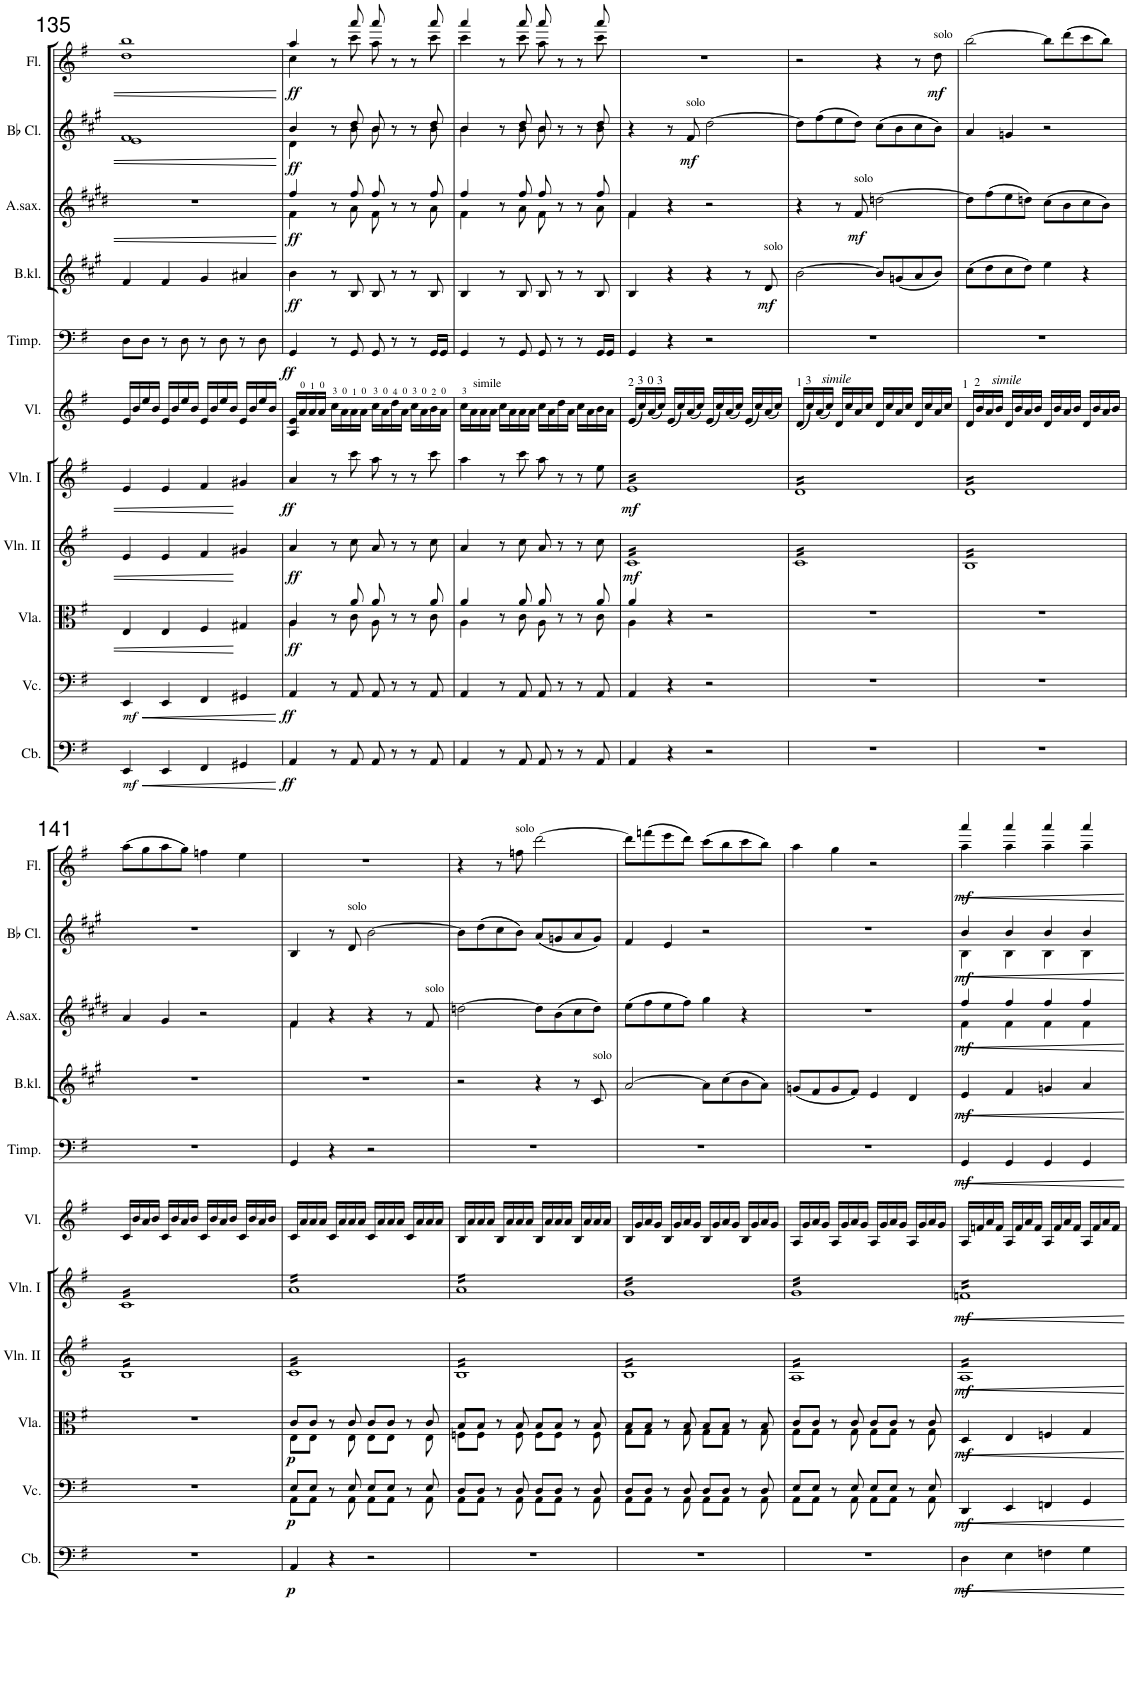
**kern	**dynam	**kern	**dynam	**kern	**dynam	**kern	**dynam	**kern	**dynam	**kern	**kern	**dynam	**kern	**dynam	**kern	**dynam	**kern	**dynam	**kern	**dynam
*part11	*part11	*part10	*part10	*part9	*part9	*part8	*part8	*part7	*part7	*part6	*part5	*part5	*part4	*part4	*part3	*part3	*part2	*part2	*part1	*part1
*staff11	*staff11	*staff10	*staff10	*staff9	*staff9	*staff8	*staff8	*staff7	*staff7	*staff6	*staff5	*staff5	*staff4	*staff4	*staff3	*staff3	*staff2	*staff2	*staff1	*staff1
*I"Contrabasses	*	*I"Violoncellos	*	*I"Violas	*	*I"Violins II	*	*I"Violins I	*	*I"Violine	*I"Timpani	*	*I"Bassklarinette	*	*I"Altsaxophon	*	*I"Clarinets in Bb	*	*I"Flutes	*
*I'Cb.	*	*I'Vc.	*	*I'Vla.	*	*I'Vln. II	*	*I'Vln. I	*	*I'Vl.	*I'Timp.	*	*I'B.kl.	*	*I'A.sax.	*	*	*	*I'Fl.	*
!!LO:PB:g=z
*clefF4	*	*clefF4	*	*clefC3	*	*clefG2	*	*clefG2	*	*clefG2	*clefF4	*	*clefG2	*	*clefG2	*	*clefG2	*	*clefG2	*
*Trd7c12	*	*	*	*	*	*	*	*	*	*	*	*	*Trd8c14	*	*Trd5c9	*	*Trd1c2	*	*	*
*k[f#]	*	*k[f#]	*	*k[f#]	*	*k[f#]	*	*k[f#]	*	*k[f#]	*k[f#]	*	*k[f#c#g#]	*	*k[f#c#g#d#]	*	*k[f#c#g#]	*	*k[f#]	*
*M4/4	*	*M4/4	*	*M4/4	*	*M4/4	*	*M4/4	*	*M4/4	*M4/4	*	*M4/4	*	*M4/4	*	*M4/4	*	*M4/4	*
*met(c)	*	*met(c)	*	*met(c)	*	*met(c)	*	*met(c)	*	*met(c)	*met(c)	*	*met(c)	*	*met(c)	*	*met(c)	*	*met(c)	*
=135	=135	=135	=135	=135	=135	=135	=135	=135	=135	=135	=135	=135	=135	=135	=135	=135	=135	=135	=135	=135
!	!LO:HP:b	!	!LO:HP:b	!	!	!	!	!	!	!	!	!	!	!	!	!	!	!	!	!
*	*	*	*	*	*	*	*	*	*	*	*	*	*	*	*	*	*^	*	*^	*
!	!LO:DY:n=1:b	!	!LO:DY:n=1:b	!	!	!	!	!	!	!	!	!	!	!	!	!	!	!	!	!	!	!
4EE/	< mf	4EE/	< mf	4E/	.	4e/	.	4e/	.	16e/LL	8D\L	.	4f#/	.	1r	.	1e	1f#	.	1bb	1dd	.
.	.	.	.	.	.	.	.	.	.	16b/	.	.	.	.	.	.	.	.	.	.	.	.
.	.	.	.	.	.	.	.	.	.	16ee/	8D\J	.	.	.	.	.	.	.	.	.	.	.
.	.	.	.	.	.	.	.	.	.	16b/JJ	.	.	.	.	.	.	.	.	.	.	.	.
4EE/	.	4EE/	.	4E/	.	4e/	.	4e/	.	16e/LL	8r	.	4f#/	.	.	.	.	.	.	.	.	.
.	.	.	.	.	.	.	.	.	.	16b/	.	.	.	.	.	.	.	.	.	.	.	.
.	.	.	.	.	.	.	.	.	.	16ee/	8D\	.	.	.	.	.	.	.	.	.	.	.
.	.	.	.	.	.	.	.	.	.	16b/JJ	.	.	.	.	.	.	.	.	.	.	.	.
4FF#/	.	4FF#/	.	4F#/	.	4f#/	.	4f#/	.	16e/LL	8r	.	4g#/	.	.	.	.	.	.	.	.	.
.	.	.	.	.	.	.	.	.	.	16b/	.	.	.	.	.	.	.	.	.	.	.	.
.	.	.	.	.	.	.	.	.	.	16ee/	8D\	.	.	.	.	.	.	.	.	.	.	.
.	.	.	.	.	.	.	.	.	.	16b/JJ	.	.	.	.	.	.	.	.	.	.	.	.
4GG#X/	.	4GG#X/	.	4G#X/	.	4g#X/	.	4g#X/	.	16e/LL	8r	.	4a#X/	.	.	.	.	.	.	.	.	.
.	.	.	.	.	.	.	.	.	.	16b/	.	.	.	.	.	.	.	.	.	.	.	.
.	.	.	.	.	.	.	.	.	.	16ee/	8D\	.	.	.	.	.	.	.	.	.	.	.
.	.	.	.	.	.	.	.	.	.	16b/JJ	.	.	.	.	.	.	.	.	.	.	.	.
*	*	*	*	*	*	*	*	*	*	*	*	*	*	*	*	*	*v	*v	*	*	*	*
*	*	*	*	*	*	*	*	*	*	*	*	*	*	*	*	*	*	*	*v	*v	*
.	[	.	[	.	.	.	.	.	.	.	.	.	.	.	.	.	.	.	.	.
=136	=136	=136	=136	=136	=136	=136	=136	=136	=136	=136	=136	=136	=136	=136	=136	=136	=136	=136	=136	=136
*	*	*	*	*^	*	*	*	*	*	*	*	*	*	*	*^	*	*^	*	*^	*
!	!LO:DY:b	!	!LO:DY:b	!	!	!LO:DY:b	!	!LO:DY:b	!	!LO:DY:b	!	!	!LO:DY:b	!	!LO:DY:b	!	!	!LO:DY:b	!	!	!LO:DY:b	!	!	!LO:DY:b
4AA/	ff	4AA/	ff	4A/	4A\	ff	4a/	ff	4a/	ff	16A/ 16e/LL	4GG/	ff	4b\	ff	4ff#/	4f#\	ff	4b/	4d\	ff	4aa/	4cc\	ff
.	.	.	.	.	.	.	.	.	.	.	16a/	.	.	.	.	.	.	.	.	.	.	.	.	.
.	.	.	.	.	.	.	.	.	.	.	16a/	.	.	.	.	.	.	.	.	.	.	.	.	.
.	.	.	.	.	.	.	.	.	.	.	16a/JJ	.	.	.	.	.	.	.	.	.	.	.	.	.
8r	.	8r	.	8r	8ryy	.	8r	.	8r	.	16cc\LL	8r	.	8r	.	8r	8ryy	.	8r	8ryy	.	8r	8ryy	.
.	.	.	.	.	.	.	.	.	.	.	16a\	.	.	.	.	.	.	.	.	.	.	.	.	.
8AA/	.	8AA/	.	8a/	8c\	.	8cc\	.	8ccc\	.	16a\	8GG/	.	8B/	.	8ff#/	8a\	.	8dd/	8b\	.	8aaa/	8ccc\	.
.	.	.	.	.	.	.	.	.	.	.	16a\JJ	.	.	.	.	.	.	.	.	.	.	.	.	.
8AA/	.	8AA/	.	8a/	8A\	.	8a/	.	8aa\	.	16cc\LL	8GG/	.	8B/	.	8ff#/	8f#\	.	8b/	8b\	.	8aaa/	8aa\	.
.	.	.	.	.	.	.	.	.	.	.	16a\	.	.	.	.	.	.	.	.	.	.	.	.	.
8r	.	8r	.	8r	4ryy	.	8r	.	8r	.	16dd\	8r	.	8r	.	8r	4ryy	.	8r	4ryy	.	8r	4ryy	.
.	.	.	.	.	.	.	.	.	.	.	16a\JJ	.	.	.	.	.	.	.	.	.	.	.	.	.
8r	.	8r	.	8r	.	.	8r	.	8r	.	16cc\LL	8r	.	8r	.	8r	.	.	8r	.	.	8r	.	.
.	.	.	.	.	.	.	.	.	.	.	16a\	.	.	.	.	.	.	.	.	.	.	.	.	.
8AA/	.	8AA/	.	8a/	8c\	.	8cc\	.	8ccc\	.	16b\	16GG/LL	.	8B/	.	8ff#/	8a\	.	8dd/	8b\	.	8aaa/	8ccc\	.
.	.	.	.	.	.	.	.	.	.	.	16a\JJ	16GG/JJ	.	.	.	.	.	.	.	.	.	.	.	.
=137	=137	=137	=137	=137	=137	=137	=137	=137	=137	=137	=137	=137	=137	=137	=137	=137	=137	=137	=137	=137	=137	=137	=137	=137
4AA/	.	4AA/	.	4a/	4A\	.	4a/	.	4aa\	.	16cc\LL	4GG/	.	4B/	.	4ff#/	4f#\	.	4b/	4b\	.	4aaa/	4ccc\	.
!	!	!	!	!	!	!	!	!	!	!	!LO:TX:a:t=simile	!	!	!	!	!	!	!	!	!	!	!	!	!
.	.	.	.	.	.	.	.	.	.	.	16a\	.	.	.	.	.	.	.	.	.	.	.	.	.
.	.	.	.	.	.	.	.	.	.	.	16a\	.	.	.	.	.	.	.	.	.	.	.	.	.
.	.	.	.	.	.	.	.	.	.	.	16a\JJ	.	.	.	.	.	.	.	.	.	.	.	.	.
8r	.	8r	.	8r	8ryy	.	8r	.	8r	.	16cc\LL	8r	.	8r	.	8r	8ryy	.	8r	8ryy	.	8r	8ryy	.
.	.	.	.	.	.	.	.	.	.	.	16a\	.	.	.	.	.	.	.	.	.	.	.	.	.
8AA/	.	8AA/	.	8a/	8c\	.	8cc\	.	8ccc\	.	16a\	8GG/	.	8B/	.	8ff#/	8a\	.	8dd/	8b\	.	8aaa/	8ccc\	.
.	.	.	.	.	.	.	.	.	.	.	16a\JJ	.	.	.	.	.	.	.	.	.	.	.	.	.
8AA/	.	8AA/	.	8a/	8A\	.	8a/	.	8aa\	.	16cc\LL	8GG/	.	8B/	.	8ff#/	8f#\	.	8b/	8b\	.	8aaa/	8aa\	.
.	.	.	.	.	.	.	.	.	.	.	16a\	.	.	.	.	.	.	.	.	.	.	.	.	.
8r	.	8r	.	8r	4ryy	.	8r	.	8r	.	16dd\	8r	.	8r	.	8r	4ryy	.	8r	4ryy	.	8r	4ryy	.
.	.	.	.	.	.	.	.	.	.	.	16a\JJ	.	.	.	.	.	.	.	.	.	.	.	.	.
8r	.	8r	.	8r	.	.	8r	.	8r	.	16cc\LL	8r	.	8r	.	8r	.	.	8r	.	.	8r	.	.
.	.	.	.	.	.	.	.	.	.	.	16a\	.	.	.	.	.	.	.	.	.	.	.	.	.
8AA/	.	8AA/	.	8a/	8c\	.	8cc\	.	8ee\	.	16b\	16GG/LL	.	8B/	.	8ff#/	8a\	.	8dd/	8b\	.	8aaa/	8ccc\	.
.	.	.	.	.	.	.	.	.	.	.	16a\JJ	16GG/JJ	.	.	.	.	.	.	.	.	.	.	.	.
*	*	*	*	*	*	*	*	*	*	*	*	*	*	*	*	*	*	*	*v	*v	*	*	*	*
*	*	*	*	*	*	*	*	*	*	*	*	*	*	*	*	*	*	*	*	*	*v	*v	*
=138	=138	=138	=138	=138	=138	=138	=138	=138	=138	=138	=138	=138	=138	=138	=138	=138	=138	=138	=138	=138	=138	=138
!	!	!	!	!	!	!	!	!	!	!	!LO:TX:a:t=2	!	!	!	!	!	!	!	!	!	!	!
!	!	!	!	!	!	!	!	!LO:DY:b	!	!LO:DY:b	!	!	!	!	!	!	!	!	!	!	!	!
*	*	*	*	*	*	*	*tremolo	*	*	*	*	*	*	*	*	*	*	*	*	*	*	*
*	*	*	*	*	*	*	*	*	*tremolo	*	*	*	*	*	*	*	*	*	*	*	*	*
4AA/	.	4AA/	.	4a/	4A\	.	16cLL	mf	16eLL	mf	(16e/LL	4GG/	.	4B/	.	4f#/	4f#\	.	4r	.	1r	.
!	!	!	!	!	!	!	!	!	!	!	!LO:TX:a:t=3	!	!	!	!	!	!	!	!	!	!	!
.	.	.	.	.	.	.	16c	.	16e	.	16cc/)	.	.	.	.	.	.	.	.	.	.	.
!	!	!	!	!	!	!	!	!	!	!	!LO:TX:a:t=0	!	!	!	!	!	!	!	!	!	!	!
.	.	.	.	.	.	.	16c	.	16e	.	(16a/	.	.	.	.	.	.	.	.	.	.	.
!	!	!	!	!	!	!	!	!	!	!	!LO:TX:a:t=3	!	!	!	!	!	!	!	!	!	!	!
.	.	.	.	.	.	.	16c	.	16e	.	16cc/JJ)	.	.	.	.	.	.	.	.	.	.	.
4r	.	4r	.	4r	4ryy	.	16c	.	16e	.	(16e/LL	4r	.	4r	.	4r	2.ryy	.	8r	.	.	.
.	.	.	.	.	.	.	16c	.	16e	.	16cc/)	.	.	.	.	.	.	.	.	.	.	.
!	!	!	!	!	!	!	!	!	!	!	!	!	!	!	!	!	!	!	!LO:TX:a:t=solo	!	!	!
!	!	!	!	!	!	!	!	!	!	!	!	!	!	!	!	!	!	!	!	!LO:DY:b	!	!
.	.	.	.	.	.	.	16c	.	16e	.	(16a/	.	.	.	.	.	.	.	8f#/	mf	.	.
.	.	.	.	.	.	.	16c	.	16e	.	16cc/JJ)	.	.	.	.	.	.	.	.	.	.	.
2r	.	2r	.	2r	4ryy	.	16c	.	16e	.	(16e/LL	2r	.	4r	.	2r	.	.	[2dd\	.	.	.
.	.	.	.	.	.	.	16c	.	16e	.	16cc/)	.	.	.	.	.	.	.	.	.	.	.
.	.	.	.	.	.	.	16c	.	16e	.	(16a/	.	.	.	.	.	.	.	.	.	.	.
.	.	.	.	.	.	.	16c	.	16e	.	16cc/JJ)	.	.	.	.	.	.	.	.	.	.	.
.	.	.	.	.	4ryy	.	16c	.	16e	.	(16e/LL	.	.	8r	.	.	.	.	.	.	.	.
.	.	.	.	.	.	.	16c	.	16e	.	16cc/)	.	.	.	.	.	.	.	.	.	.	.
!	!	!	!	!	!	!	!	!	!	!	!	!	!	!LO:TX:a:t=solo	!	!	!	!	!	!	!	!
!	!	!	!	!	!	!	!	!	!	!	!	!	!	!	!LO:DY:b	!	!	!	!	!	!	!
.	.	.	.	.	.	.	16c	.	16e	.	(16a/	.	.	8d/	mf	.	.	.	.	.	.	.
.	.	.	.	.	.	.	16cJJ	.	16eJJ	.	16cc/JJ)	.	.	.	.	.	.	.	.	.	.	.
*	*	*	*	*v	*v	*	*	*	*	*	*	*	*	*	*	*v	*v	*	*	*	*	*
=139	=139	=139	=139	=139	=139	=139	=139	=139	=139	=139	=139	=139	=139	=139	=139	=139	=139	=139	=139	=139
!	!	!	!	!	!	!	!	!	!	!LO:TX:a:t=1	!	!	!	!	!	!	!	!	!	!
!	!	!	!	!	!	!	!	!	!	!LO:TX:a:i:t=simile	!	!	!	!	!	!	!	!	!	!
1r	.	1r	.	1r	.	16cLL	.	16dLL	.	(16d/LL	1r	.	[2b\	.	4r	.	8dd\L]	.	2r	.
!	!	!	!	!	!	!	!	!	!	!LO:TX:a:t=3	!	!	!	!	!	!	!	!	!	!
.	.	.	.	.	.	16c	.	16d	.	16cc/)	.	.	.	.	.	.	.	.	.	.
.	.	.	.	.	.	16c	.	16d	.	(16a/	.	.	.	.	.	.	(8ff#\	.	.	.
.	.	.	.	.	.	16c	.	16d	.	16cc/JJ)	.	.	.	.	.	.	.	.	.	.
.	.	.	.	.	.	16c	.	16d	.	16d/LL	.	.	.	.	8r	.	8ee\	.	.	.
.	.	.	.	.	.	16c	.	16d	.	16cc/	.	.	.	.	.	.	.	.	.	.
!	!	!	!	!	!	!	!	!	!	!	!	!	!	!	!LO:TX:a:t=solo	!	!	!	!	!
!	!	!	!	!	!	!	!	!	!	!	!	!	!	!	!	!LO:DY:b	!	!	!	!
.	.	.	.	.	.	16c	.	16d	.	16a/	.	.	.	.	8f#/	mf	8dd\J)	.	.	.
.	.	.	.	.	.	16c	.	16d	.	16cc/JJ	.	.	.	.	.	.	.	.	.	.
.	.	.	.	.	.	16c	.	16d	.	16d/LL	.	.	8b/L]	.	[2ddn\	.	(8cc#\L	.	4r	.
.	.	.	.	.	.	16c	.	16d	.	16cc/	.	.	.	.	.	.	.	.	.	.
.	.	.	.	.	.	16c	.	16d	.	16a/	.	.	(8gn/	.	.	.	8b\	.	.	.
.	.	.	.	.	.	16c	.	16d	.	16cc/JJ	.	.	.	.	.	.	.	.	.	.
.	.	.	.	.	.	16c	.	16d	.	16d/LL	.	.	8a/	.	.	.	8cc#\	.	8r	.
.	.	.	.	.	.	16c	.	16d	.	16cc/	.	.	.	.	.	.	.	.	.	.
!	!	!	!	!	!	!	!	!	!	!	!	!	!	!	!	!	!	!	!LO:TX:a:t=solo	!
!	!	!	!	!	!	!	!	!	!	!	!	!	!	!	!	!	!	!	!	!LO:DY:b
.	.	.	.	.	.	16c	.	16d	.	16a/	.	.	8b/J)	.	.	.	8b\J)	.	8dd\	mf
.	.	.	.	.	.	16cJJ	.	16dJJ	.	16cc/JJ	.	.	.	.	.	.	.	.	.	.
=140	=140	=140	=140	=140	=140	=140	=140	=140	=140	=140	=140	=140	=140	=140	=140	=140	=140	=140	=140	=140
!	!	!	!	!	!	!	!	!	!	!LO:TX:a:t=1	!	!	!	!	!	!	!	!	!	!
1r	.	1r	.	1r	.	16BLL	.	16dLL	.	16d/LL	1r	.	(8cc#\L	.	8dd\L]	.	4a/	.	[2bb\	.
!	!	!	!	!	!	!	!	!	!	!LO:TX:a:t=2	!	!	!	!	!	!	!	!	!	!
.	.	.	.	.	.	16B	.	16d	.	16b/	.	.	.	.	.	.	.	.	.	.
!	!	!	!	!	!	!	!	!	!	!LO:TX:a:i:t=simile	!	!	!	!	!	!	!	!	!	!
.	.	.	.	.	.	16B	.	16d	.	16a/	.	.	8dd\	.	(8ff#\	.	.	.	.	.
.	.	.	.	.	.	16B	.	16d	.	16b/JJ	.	.	.	.	.	.	.	.	.	.
.	.	.	.	.	.	16B	.	16d	.	16d/LL	.	.	8cc#\	.	8ee\	.	4gn/	.	.	.
.	.	.	.	.	.	16B	.	16d	.	16b/	.	.	.	.	.	.	.	.	.	.
.	.	.	.	.	.	16B	.	16d	.	16a/	.	.	8dd\J)	.	8ddn\J)	.	.	.	.	.
.	.	.	.	.	.	16B	.	16d	.	16b/JJ	.	.	.	.	.	.	.	.	.	.
.	.	.	.	.	.	16B	.	16d	.	16d/LL	.	.	4ee\	.	(8cc#\L	.	2r	.	8bb\L]	.
.	.	.	.	.	.	16B	.	16d	.	16b/	.	.	.	.	.	.	.	.	.	.
.	.	.	.	.	.	16B	.	16d	.	16a/	.	.	.	.	8b\	.	.	.	(8ddd\	.
.	.	.	.	.	.	16B	.	16d	.	16b/JJ	.	.	.	.	.	.	.	.	.	.
.	.	.	.	.	.	16B	.	16d	.	16d/LL	.	.	4r	.	8cc#\	.	.	.	8ccc\	.
.	.	.	.	.	.	16B	.	16d	.	16b/	.	.	.	.	.	.	.	.	.	.
.	.	.	.	.	.	16B	.	16d	.	16a/	.	.	.	.	8b\J)	.	.	.	8bb\J)	.
.	.	.	.	.	.	16BJJ	.	16dJJ	.	16b/JJ	.	.	.	.	.	.	.	.	.	.
!!LO:LB:g=z
=141	=141	=141	=141	=141	=141	=141	=141	=141	=141	=141	=141	=141	=141	=141	=141	=141	=141	=141	=141	=141
1r	.	1r	.	1r	.	16BLL	.	16cLL	.	16c/LL	1r	.	1r	.	4a/	.	1r	.	(8aa\L	.
.	.	.	.	.	.	16B	.	16c	.	16b/	.	.	.	.	.	.	.	.	.	.
.	.	.	.	.	.	16B	.	16c	.	16a/	.	.	.	.	.	.	.	.	8gg\	.
.	.	.	.	.	.	16B	.	16c	.	16b/JJ	.	.	.	.	.	.	.	.	.	.
.	.	.	.	.	.	16B	.	16c	.	16c/LL	.	.	.	.	4g#/	.	.	.	8aa\	.
.	.	.	.	.	.	16B	.	16c	.	16b/	.	.	.	.	.	.	.	.	.	.
.	.	.	.	.	.	16B	.	16c	.	16a/	.	.	.	.	.	.	.	.	8gg\J)	.
.	.	.	.	.	.	16B	.	16c	.	16b/JJ	.	.	.	.	.	.	.	.	.	.
.	.	.	.	.	.	16B	.	16c	.	16c/LL	.	.	.	.	2r	.	.	.	4ffn\	.
.	.	.	.	.	.	16B	.	16c	.	16b/	.	.	.	.	.	.	.	.	.	.
.	.	.	.	.	.	16B	.	16c	.	16a/	.	.	.	.	.	.	.	.	.	.
.	.	.	.	.	.	16B	.	16c	.	16b/JJ	.	.	.	.	.	.	.	.	.	.
.	.	.	.	.	.	16B	.	16c	.	16c/LL	.	.	.	.	.	.	.	.	4ee\	.
.	.	.	.	.	.	16B	.	16c	.	16b/	.	.	.	.	.	.	.	.	.	.
.	.	.	.	.	.	16B	.	16c	.	16a/	.	.	.	.	.	.	.	.	.	.
.	.	.	.	.	.	16BJJ	.	16cJJ	.	16b/JJ	.	.	.	.	.	.	.	.	.	.
=142	=142	=142	=142	=142	=142	=142	=142	=142	=142	=142	=142	=142	=142	=142	=142	=142	=142	=142	=142	=142
*	*	*^	*	*^	*	*	*	*	*	*	*	*	*	*	*^	*	*	*	*	*
!	!LO:DY:b	!	!	!LO:DY:b	!	!	!LO:DY:b	!	!	!	!	!	!	!	!	!	!	!	!	!	!	!	!
4AA/	p	8E/L	8AA\L	p	8c/L	8E\L	p	16cLL	.	16aLL	.	16c/LL	4GG/	.	1r	.	4f#/	4f#\	.	4B/	.	1r	.
.	.	.	.	.	.	.	.	16c	.	16a	.	16a/	.	.	.	.	.	.	.	.	.	.	.
.	.	8E/J	8AA\J	.	8c/J	8E\J	.	16c	.	16a	.	16a/	.	.	.	.	.	.	.	.	.	.	.
.	.	.	.	.	.	.	.	16c	.	16a	.	16a/JJ	.	.	.	.	.	.	.	.	.	.	.
4r	.	8r	8ryy	.	8r	8ryy	.	16c	.	16a	.	16c/LL	4r	.	.	.	4r	2.ryy	.	8r	.	.	.
.	.	.	.	.	.	.	.	16c	.	16a	.	16a/	.	.	.	.	.	.	.	.	.	.	.
!	!	!	!	!	!	!	!	!	!	!	!	!	!	!	!	!	!	!	!	!LO:TX:a:t=solo	!	!	!
.	.	8E/	8AA\	.	8c/	8E\	.	16c	.	16a	.	16a/	.	.	.	.	.	.	.	8d/	.	.	.
.	.	.	.	.	.	.	.	16c	.	16a	.	16a/JJ	.	.	.	.	.	.	.	.	.	.	.
2r	.	8E/L	8AA\L	.	8c/L	8E\L	.	16c	.	16a	.	16c/LL	2r	.	.	.	4r	.	.	[2b\	.	.	.
.	.	.	.	.	.	.	.	16c	.	16a	.	16a/	.	.	.	.	.	.	.	.	.	.	.
.	.	8E/J	8AA\J	.	8c/J	8E\J	.	16c	.	16a	.	16a/	.	.	.	.	.	.	.	.	.	.	.
.	.	.	.	.	.	.	.	16c	.	16a	.	16a/JJ	.	.	.	.	.	.	.	.	.	.	.
.	.	8r	8ryy	.	8r	8ryy	.	16c	.	16a	.	16c/LL	.	.	.	.	8r	.	.	.	.	.	.
.	.	.	.	.	.	.	.	16c	.	16a	.	16a/	.	.	.	.	.	.	.	.	.	.	.
!	!	!	!	!	!	!	!	!	!	!	!	!	!	!	!	!	!LO:TX:a:t=solo	!	!	!	!	!	!
.	.	8E/	8AA\	.	8c/	8E\	.	16c	.	16a	.	16a/	.	.	.	.	8f#/	.	.	.	.	.	.
.	.	.	.	.	.	.	.	16cJJ	.	16aJJ	.	16a/JJ	.	.	.	.	.	.	.	.	.	.	.
*	*	*	*	*	*	*	*	*	*	*	*	*	*	*	*	*	*v	*v	*	*	*	*	*
=143	=143	=143	=143	=143	=143	=143	=143	=143	=143	=143	=143	=143	=143	=143	=143	=143	=143	=143	=143	=143	=143	=143
1r	.	8D/L	8AA\L	.	8B/L	8Fn\L	.	16BLL	.	16aLL	.	16B/LL	1r	.	2r	.	[2ddn\	.	8b\L]	.	4r	.
.	.	.	.	.	.	.	.	16B	.	16a	.	16a/	.	.	.	.	.	.	.	.	.	.
.	.	8D/J	8AA\J	.	8B/J	8F\J	.	16B	.	16a	.	16a/	.	.	.	.	.	.	(8dd\	.	.	.
.	.	.	.	.	.	.	.	16B	.	16a	.	16a/JJ	.	.	.	.	.	.	.	.	.	.
.	.	8r	8ryy	.	8r	8ryy	.	16B	.	16a	.	16B/LL	.	.	.	.	.	.	8cc#\	.	8r	.
.	.	.	.	.	.	.	.	16B	.	16a	.	16a/	.	.	.	.	.	.	.	.	.	.
!	!	!	!	!	!	!	!	!	!	!	!	!	!	!	!	!	!	!	!	!	!LO:TX:a:t=solo	!
.	.	8D/	8AA\	.	8B/	8F\	.	16B	.	16a	.	16a/	.	.	.	.	.	.	8b\J)	.	8ffn\	.
.	.	.	.	.	.	.	.	16B	.	16a	.	16a/JJ	.	.	.	.	.	.	.	.	.	.
.	.	8D/L	8AA\L	.	8B/L	8F\L	.	16B	.	16a	.	16B/LL	.	.	4r	.	8dd\L]	.	(8a/L	.	[2ddd\	.
.	.	.	.	.	.	.	.	16B	.	16a	.	16a/	.	.	.	.	.	.	.	.	.	.
.	.	8D/J	8AA\J	.	8B/J	8F\J	.	16B	.	16a	.	16a/	.	.	.	.	(8b\	.	8gn/	.	.	.
.	.	.	.	.	.	.	.	16B	.	16a	.	16a/JJ	.	.	.	.	.	.	.	.	.	.
.	.	8r	8ryy	.	8r	8ryy	.	16B	.	16a	.	16B/LL	.	.	8r	.	8cc#\	.	8a/	.	.	.
.	.	.	.	.	.	.	.	16B	.	16a	.	16a/	.	.	.	.	.	.	.	.	.	.
!	!	!	!	!	!	!	!	!	!	!	!	!	!	!	!LO:TX:a:t=solo	!	!	!	!	!	!	!
.	.	8D/	8AA\	.	8B/	8F\	.	16B	.	16a	.	16a/	.	.	8c#/	.	8dd\J)	.	8g/J)	.	.	.
.	.	.	.	.	.	.	.	16BJJ	.	16aJJ	.	16a/JJ	.	.	.	.	.	.	.	.	.	.
=144	=144	=144	=144	=144	=144	=144	=144	=144	=144	=144	=144	=144	=144	=144	=144	=144	=144	=144	=144	=144	=144	=144
1r	.	8D/L	8AA\L	.	8B/L	8G\L	.	16BLL	.	16gLL	.	16B/LL	1r	.	[2a/	.	(8ee\L	.	4f#/	.	8ddd\L]	.
.	.	.	.	.	.	.	.	16B	.	16g	.	16g/	.	.	.	.	.	.	.	.	.	.
.	.	8D/J	8AA\J	.	8B/J	8G\J	.	16B	.	16g	.	16a/	.	.	.	.	8ff#\	.	.	.	(8fffn\	.
.	.	.	.	.	.	.	.	16B	.	16g	.	16g/JJ	.	.	.	.	.	.	.	.	.	.
.	.	8r	8ryy	.	8r	8ryy	.	16B	.	16g	.	16B/LL	.	.	.	.	8ee\	.	4e/	.	8eee\	.
.	.	.	.	.	.	.	.	16B	.	16g	.	16g/	.	.	.	.	.	.	.	.	.	.
.	.	8D/	8AA\	.	8B/	8G\	.	16B	.	16g	.	16a/	.	.	.	.	8ff#\J)	.	.	.	8ddd\J)	.
.	.	.	.	.	.	.	.	16B	.	16g	.	16g/JJ	.	.	.	.	.	.	.	.	.	.
.	.	8D/L	8AA\L	.	8B/L	8G\L	.	16B	.	16g	.	16B/LL	.	.	8a\L]	.	4gg#\	.	2r	.	(8ccc\L	.
.	.	.	.	.	.	.	.	16B	.	16g	.	16g/	.	.	.	.	.	.	.	.	.	.
.	.	8D/J	8AA\J	.	8B/J	8G\J	.	16B	.	16g	.	16a/	.	.	(8cc#\	.	.	.	.	.	8bb\	.
.	.	.	.	.	.	.	.	16B	.	16g	.	16g/JJ	.	.	.	.	.	.	.	.	.	.
.	.	8r	8ryy	.	8r	8ryy	.	16B	.	16g	.	16B/LL	.	.	8b\	.	4r	.	.	.	8ccc\	.
.	.	.	.	.	.	.	.	16B	.	16g	.	16g/	.	.	.	.	.	.	.	.	.	.
.	.	8D/	8AA\	.	8B/	8G\	.	16B	.	16g	.	16a/	.	.	8a\J)	.	.	.	.	.	8bb\J)	.
.	.	.	.	.	.	.	.	16BJJ	.	16gJJ	.	16g/JJ	.	.	.	.	.	.	.	.	.	.
=145	=145	=145	=145	=145	=145	=145	=145	=145	=145	=145	=145	=145	=145	=145	=145	=145	=145	=145	=145	=145	=145	=145
1r	.	8E/L	8AA\L	.	8c/L	8G\L	.	16ALL	.	16gLL	.	16A/LL	1r	.	(8gn/L	.	1r	.	1r	.	4aa\	.
.	.	.	.	.	.	.	.	16A	.	16g	.	16g/	.	.	.	.	.	.	.	.	.	.
.	.	8E/J	8AA\J	.	8c/J	8G\J	.	16A	.	16g	.	16a/	.	.	8f#/	.	.	.	.	.	.	.
.	.	.	.	.	.	.	.	16A	.	16g	.	16g/JJ	.	.	.	.	.	.	.	.	.	.
.	.	8r	8ryy	.	8r	8ryy	.	16A	.	16g	.	16A/LL	.	.	8g/	.	.	.	.	.	4gg\	.
.	.	.	.	.	.	.	.	16A	.	16g	.	16g/	.	.	.	.	.	.	.	.	.	.
.	.	8E/	8AA\	.	8c/	8G\	.	16A	.	16g	.	16a/	.	.	8f#/J)	.	.	.	.	.	.	.
.	.	.	.	.	.	.	.	16A	.	16g	.	16g/JJ	.	.	.	.	.	.	.	.	.	.
.	.	8E/L	8AA\L	.	8c/L	8G\L	.	16A	.	16g	.	16A/LL	.	.	4e/	.	.	.	.	.	2r	.
.	.	.	.	.	.	.	.	16A	.	16g	.	16g/	.	.	.	.	.	.	.	.	.	.
.	.	8E/J	8AA\J	.	8c/J	8G\J	.	16A	.	16g	.	16a/	.	.	.	.	.	.	.	.	.	.
.	.	.	.	.	.	.	.	16A	.	16g	.	16g/JJ	.	.	.	.	.	.	.	.	.	.
.	.	8r	8ryy	.	8r	8ryy	.	16A	.	16g	.	16A/LL	.	.	4d/	.	.	.	.	.	.	.
.	.	.	.	.	.	.	.	16A	.	16g	.	16g/	.	.	.	.	.	.	.	.	.	.
.	.	8E/	8AA\	.	8c/	8G\	.	16A	.	16g	.	16a/	.	.	.	.	.	.	.	.	.	.
.	.	.	.	.	.	.	.	16AJJ	.	16gJJ	.	16g/JJ	.	.	.	.	.	.	.	.	.	.
*	*	*v	*v	*	*	*	*	*	*	*	*	*	*	*	*	*	*	*	*	*	*	*
*	*	*	*	*v	*v	*	*	*	*	*	*	*	*	*	*	*	*	*	*	*	*
=146	=146	=146	=146	=146	=146	=146	=146	=146	=146	=146	=146	=146	=146	=146	=146	=146	=146	=146	=146	=146
*	*	*	*	*	*	*	*	*	*	*	*	*	*	*	*^	*	*^	*	*^	*
!	!LO:DY:b	!	!LO:DY:b	!	!LO:DY:b	!	!LO:DY:b	!	!LO:DY:b	!	!	!LO:DY:b	!	!LO:DY:b	!	!	!LO:DY:b	!	!	!LO:DY:b	!	!	!LO:DY:b
4D\	mf	4DD/	mf	4D/	mf	16ALL	mf	16fnLL	mf	16A/LL	4GG/	mf	4e/	mf	4ff#/	4f#\	mf	4b/	4B\	mf	4aaa/	4aa\	mf
.	.	.	.	.	.	16A	.	16fn	.	16fn/	.	.	.	.	.	.	.	.	.	.	.	.	.
.	.	.	.	.	.	16A	.	16fn	.	16a/	.	.	.	.	.	.	.	.	.	.	.	.	.
.	.	.	.	.	.	16A	.	16fn	.	16f/JJ	.	.	.	.	.	.	.	.	.	.	.	.	.
4E\	.	4EE/	.	4E/	.	16A	.	16fn	.	16A/LL	4GG/	.	4f#/	.	4ff#/	4f#\	.	4b/	4B\	.	4aaa/	4aa\	.
.	.	.	.	.	.	16A	.	16fn	.	16f/	.	.	.	.	.	.	.	.	.	.	.	.	.
.	.	.	.	.	.	16A	.	16fn	.	16a/	.	.	.	.	.	.	.	.	.	.	.	.	.
.	.	.	.	.	.	16A	.	16fn	.	16f/JJ	.	.	.	.	.	.	.	.	.	.	.	.	.
4Fn\	.	4FFn/	.	4Fn/	.	16A	.	16fn	.	16A/LL	4GG/	.	4gn/	.	4ff#/	4f#\	.	4b/	4B\	.	4aaa/	4aa\	.
.	.	.	.	.	.	16A	.	16fn	.	16f/	.	.	.	.	.	.	.	.	.	.	.	.	.
.	.	.	.	.	.	16A	.	16fn	.	16a/	.	.	.	.	.	.	.	.	.	.	.	.	.
.	.	.	.	.	.	16A	.	16fn	.	16f/JJ	.	.	.	.	.	.	.	.	.	.	.	.	.
4G\	.	4GG/	.	4G/	.	16A	.	16fn	.	16A/LL	4GG/	.	4a/	.	4ff#/	4f#\	.	4b/	4B\	.	4aaa/	4aa\	.
.	.	.	.	.	.	16A	.	16fn	.	16f/	.	.	.	.	.	.	.	.	.	.	.	.	.
.	.	.	.	.	.	16A	.	16fn	.	16a/	.	.	.	.	.	.	.	.	.	.	.	.	.
.	.	.	.	.	.	16AJJ	.	16fnJJ	.	16f/JJ	.	.	.	.	.	.	.	.	.	.	.	.	.
*	*	*	*	*	*	*	*	*Xtremolo	*	*	*	*	*	*	*	*	*	*	*	*	*	*	*
*	*	*	*	*	*	*Xtremolo	*	*	*	*	*	*	*	*	*	*	*	*	*	*	*	*	*
*	*	*	*	*	*	*	*	*	*	*	*	*	*	*	*v	*v	*	*	*	*	*v	*v	*
*	*	*	*	*	*	*	*	*	*	*	*	*	*	*	*	*	*v	*v	*	*	*
=	=	=	=	=	=	=	=	=	=	=	=	=	=	=	=	=	=	=	=	=
*-	*-	*-	*-	*-	*-	*-	*-	*-	*-	*-	*-	*-	*-	*-	*-	*-	*-	*-	*-	*-
